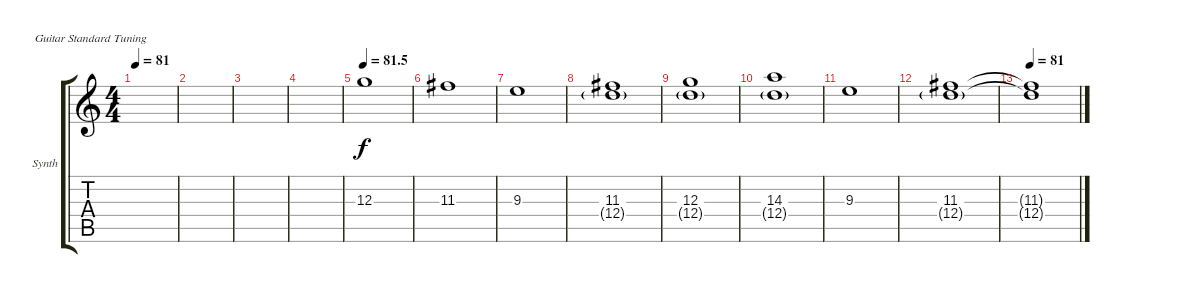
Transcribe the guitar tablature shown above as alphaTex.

\defaultSystemsLayout 4
\bracketExtendMode groupsimilarinstruments
\firstSystemTrackNameOrientation horizontal
\otherSystemsTrackNameOrientation horizontal
\track ("Synth 1" "Synth") {instrument acousticguitarnylon}
\staff {score tabs}
\tuning (E4 B3 G3 D3 A2 E2)
\ts (4 4)
\tempo 81
\clef g2
\scale
0.333333
\ks c
|
\scale
0.333333 |
\scale
0.333333 |
\scale
0.333333 |
\tempo
81.5
\scale
0.333333 12.3.1 |
\scale
0.333333 11.3.1 |
\scale
0.333333 9.3.1 |
\scale
0.333333 (11.3 12.4{g}).1 |
\scale
0.333333 (12.4{g} 12.3).1 |
\scale
0.333333 (12.4{g} 14.3).1 |
\scale
0.333333 9.3.1 |
\scale
0.333333 (11.3 12.4{g}).1 |
\tempo 81
\scale
0.333333 (11.3{t} 12.4{t}).1 |
\scale
0.333333 |
\scale
0.333333 |
\scale
0.333333
